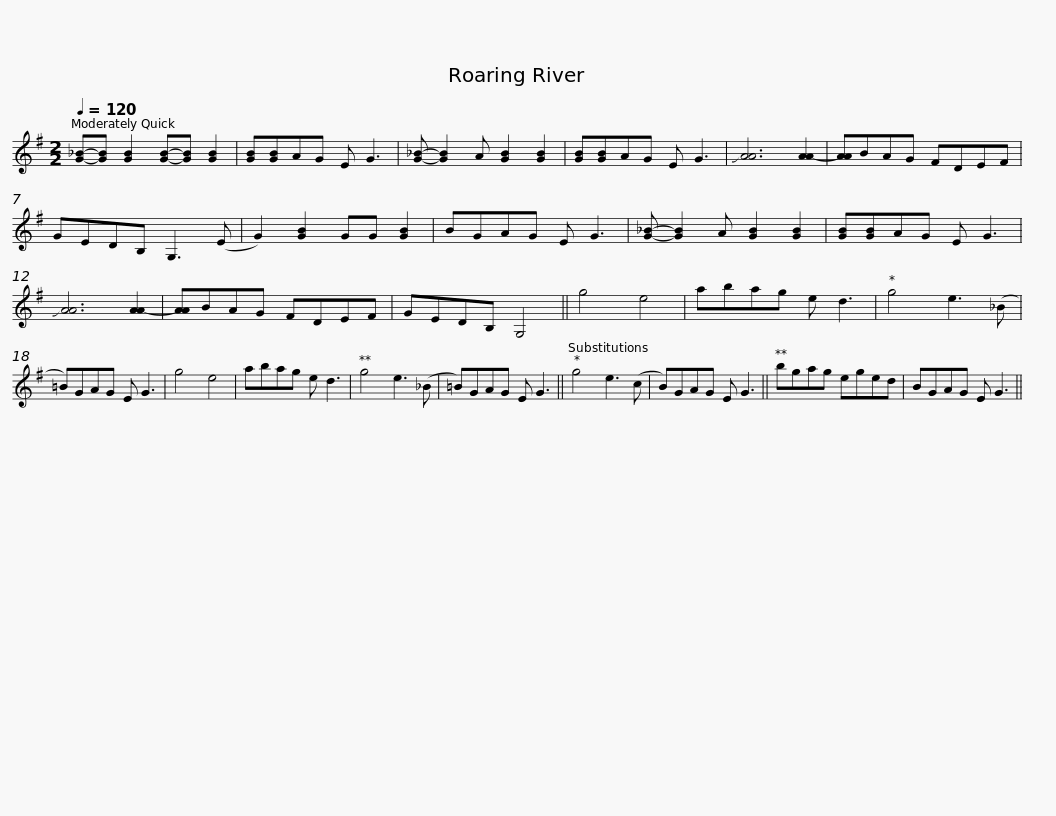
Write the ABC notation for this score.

X:1
L:1/8
Q:1/4=120
M:2/2
I:linebreak $
K:G
V:1 treble
V:1
 [G_B]-[GB] [GB]2 [GB]-[GB] [GB]2 | [GB][GB]AG E G3 | [G_B]- [GB]2 A [GB]2 [GB]2 | [GB][GB]AG E G3 | !slide![AA]6 [AA-]2 | %5
 [AA]BAG FDEF |$ GEDB, G,3 (E | G2) [GB]2 GG [GB]2 | BGAG E G3 | [G_B]- [GB]2 A [GB]2 [GB]2 | %10
 [GB][GB]AG E G3 | !slide![AA]6 [AA-]2 |$ [AA]BAG FDEF | GEDB, G,4 || g4 e4 | %15
 abag e d3 | g4 e3 (_B | =B)GAG E G3 | g4 e4 |$ abag e d3 | %20
 g4 e3 (_B | =B)GAG E G3 || g4 e3 (c | B)GAG E G3 || bgag eged |$ %25
 BGAG E G3 || %26
